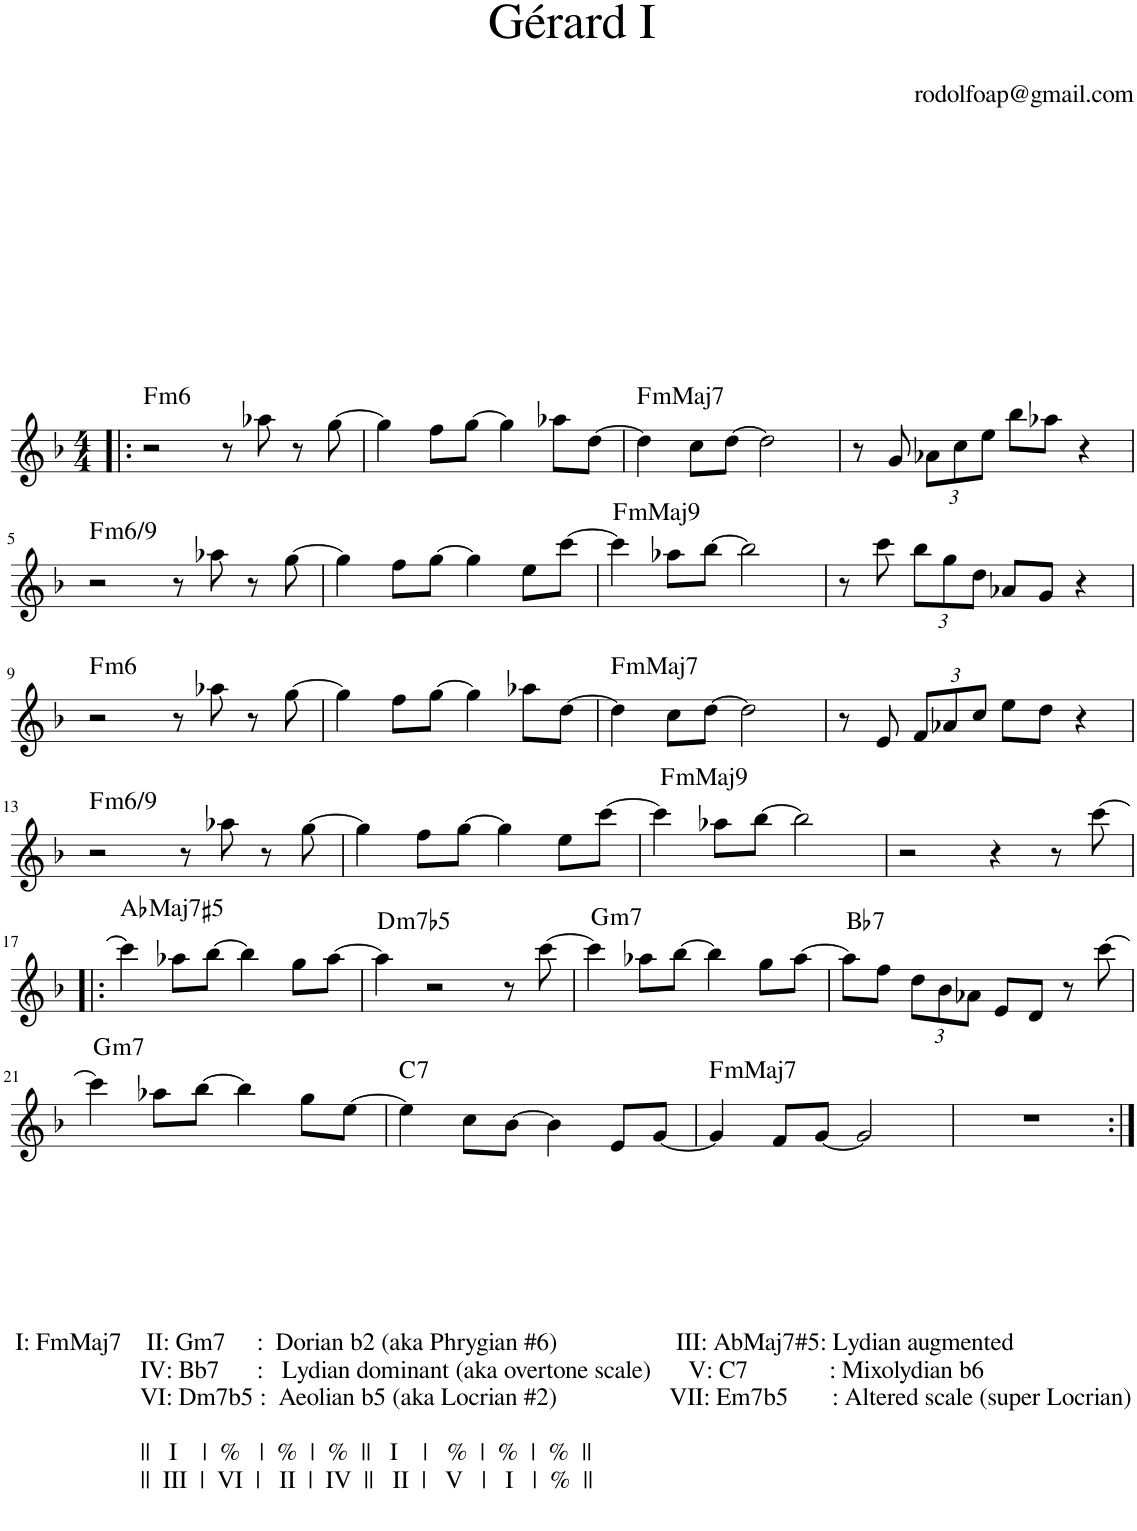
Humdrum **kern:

**kern	**harte
*part1	*part1
*staff1	*
*I"Piano	*
*I'Pno.	*
*clefG2	*
*k[b-]	*
*M4/4	*
=1!|:	=1!|:
!	!LO:H:kt=m6
2r	F:min6
8r	.
8aa-X\	.
8r	.
[8gg\	.
=2	=2
4gg\]	.
8ff\L	.
[8gg\J	.
4gg\]	.
8aa-X\L	.
[8dd\J	.
=3	=3
!	!LO:H:kt=mMaj7
4dd\]	F:minmaj7
8cc\L	.
[8dd\J	.
2dd\]	.
=4	=4
8r	.
8g/	.
*Xbrackettup	*
12a-X\L	.
12cc\	.
12ee\J	.
8bb-\L	.
8aa-X\J	.
4r	.
!!LO:LB:g=z
=5	=5
!	!LO:H:kt=m/6
2r	F:min6(9)
8r	.
8aa-X\	.
8r	.
[8gg\	.
=6	=6
4gg\]	.
8ff\L	.
[8gg\J	.
4gg\]	.
8ee\L	.
[8ccc\J	.
=7	=7
!	!LO:H:kt=mMaj7
4ccc\]	F:minmaj7(9)
8aa-X\L	.
[8bb-\J	.
2bb-\]	.
=8	=8
8r	.
8ccc\	.
12bb-\L	.
12gg\	.
12dd\J	.
8a-X/L	.
8g/J	.
4r	.
!!LO:LB:g=z
=9	=9
!	!LO:H:kt=m6
2r	F:min6
8r	.
8aa-X\	.
8r	.
[8gg\	.
=10	=10
4gg\]	.
8ff\L	.
[8gg\J	.
4gg\]	.
8aa-X\L	.
[8dd\J	.
=11	=11
!	!LO:H:kt=mMaj7
4dd\]	F:minmaj7
8cc\L	.
[8dd\J	.
2dd\]	.
=12	=12
8r	.
8e/	.
12f/L	.
12a-X/	.
12cc/J	.
8ee\L	.
8dd\J	.
4r	.
!!LO:LB:g=z
=13	=13
!	!LO:H:kt=m/6
2r	F:min6(9)
8r	.
8aa-X\	.
8r	.
[8gg\	.
=14	=14
4gg\]	.
8ff\L	.
[8gg\J	.
4gg\]	.
8ee\L	.
[8ccc\J	.
=15	=15
!	!LO:H:kt=mMaj7
4ccc\]	F:minmaj7(9)
8aa-X\L	.
[8bb-\J	.
2bb-\]	.
=16	=16
2r	.
4r	.
8r	.
[8ccc\	.
!!LO:LB:g=z
=17!|:	=17!|:
!	!LO:H:kt=Maj7
4ccc\]	Ab:(3,#5,7)
8aa-X\L	.
[8bb-\J	.
4bb-\]	.
8gg\L	.
[8aa-\J	.
=18	=18
!	!LO:H:kt=m7b5
4aa-\]	D:hdim7
2r	.
8r	.
[8ccc\	.
=19	=19
!	!LO:H:kt=m7
4ccc\]	G:min7
8aa-X\L	.
[8bb-\J	.
4bb-\]	.
8gg\L	.
[8aa-\J	.
=20	=20
!	!LO:H:kt=7
8aa-\L]	Bb:7
8ff\J	.
12dd\L	.
12b-\	.
12a-X\J	.
8e/L	.
8d/J	.
8r	.
[8ccc\	.
!!LO:LB:g=z
=21	=21
!LO:TX:b:t=I&colon; FmMaj7    II&colon; Gm7     &colon;  Dorian b2 (aka Phrygian #6)                   III&colon; AbMaj7#5&colon; Lydian augmented	!
!LO:TX:b:t=IV&colon; Bb7      &colon;   Lydian dominant (aka overtone scale)      V&colon; C7             &colon; Mixolydian b6	!
!LO:TX:b:t=VI&colon; Dm7b5 &colon;  Aeolian b5 (aka Locrian #2)                  VII&colon; Em7b5       &colon; Altered scale (super Locrian)	!
!LO:TX:b:t=||   I    |  %   |  %  |  %  ||   I    |   %  |  %  |  %  ||	!
!LO:TX:b:t=||  III  |  VI  |   II  |  IV  ||   II  |   V   |   I   |  %  ||	!
!	!LO:H:kt=m7
4ccc\]	G:min7
8aa-X\L	.
[8bb-\J	.
4bb-\]	.
8gg\L	.
[8ee\J	.
=22	=22
!	!LO:H:kt=7
4ee\]	C:7
8cc\L	.
[8b-\J	.
4b-\]	.
8e/L	.
[8g/J	.
=23	=23
!	!LO:H:kt=mMaj7
4g/]	F:minmaj7
8f/L	.
[8g/J	.
2g/]	.
=24	=24
1r	.
=:|!	=:|!
*-	*-
